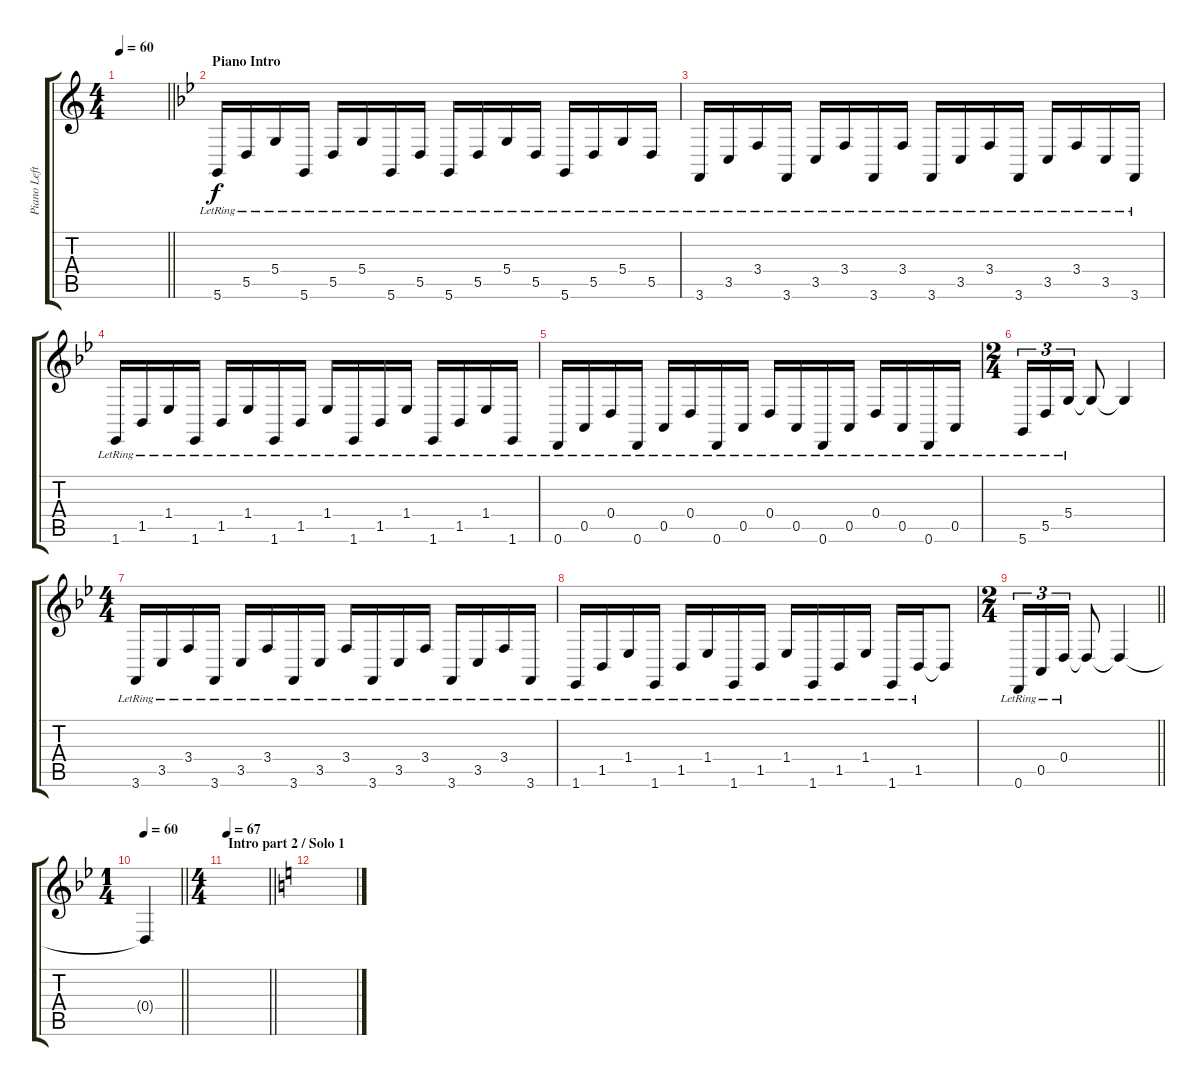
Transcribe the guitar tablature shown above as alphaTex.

\track ("Piano Left" "Piano Left") {instrument acousticgrandpiano}
\staff {score tabs}
\tuning (E4 B3 G3 D3 A2 D2) {hide}
\ts (4 4)
\tempo 60
\clef g2
\barLineRight lightlight
\ks c
|
\section ("" "Piano Intro")
\ks bb
5.6{lr}.16 5.5{lr}.16 5.4{lr}.16 5.6{lr}.16 5.5{lr}.16 5.4{lr}.16 5.6{lr}.16 5.5{lr}.16 5.6{lr}.16 5.5{lr}.16 5.4{lr}.16 5.5{lr}.16 5.6{lr}.16 5.5{lr}.16 5.4{lr}.16 5.5{lr}.16 |
3.6{lr}.16 3.5{lr}.16 3.4{lr}.16 3.6{lr}.16 3.5{lr}.16 3.4{lr}.16 3.6{lr}.16 3.4{lr}.16 3.6{lr}.16 3.5{lr}.16 3.4{lr}.16 3.6{lr}.16 3.5{lr}.16 3.4{lr}.16 3.5{lr}.16 3.6{lr}.16 |
1.6{lr}.16{dy f} 1.5{lr}.16 1.4{lr}.16 1.6{lr}.16 1.5{lr}.16 1.4{lr}.16 1.6{lr}.16 1.5{lr}.16 1.4{lr}.16 1.6{lr}.16 1.5{lr}.16 1.4{lr}.16 1.6{lr}.16 1.5{lr}.16 1.4{lr}.16 1.6{lr}.16 |
0.6{lr}.16 0.5{lr}.16 0.4{lr}.16 0.6{lr}.16 0.5{lr}.16 0.4{lr}.16 0.6{lr}.16 0.5{lr}.16 0.4{lr}.16 0.5{lr}.16 0.6{lr}.16 0.5{lr}.16 0.4{lr}.16 0.5{lr}.16 0.6{lr}.16 0.5{lr}.16 |
\ts (2 4)
5.6{lr}.16{tu (3 2)} 5.5{lr}.16{tu (3 2)} 5.4{lr}.16{tu (3 2)} 5.4{t}.8 5.4{t}.4 |
\ts (4 4)
3.6{lr}.16 3.5{lr}.16 3.4{lr}.16 3.6{lr}.16 3.5{lr}.16 3.4{lr}.16 3.6{lr}.16 3.5{lr}.16 3.4{lr}.16 3.6{lr}.16 3.5{lr}.16 3.4{lr}.16 3.6{lr}.16 3.5{lr}.16 3.4{lr}.16 3.6{lr}.16 |
1.6{lr}.16 1.5{lr}.16 1.4{lr}.16 1.6{lr}.16 1.5{lr}.16 1.4{lr}.16 1.6{lr}.16 1.5{lr}.16 1.4{lr}.16 1.6{lr}.16 1.5{lr}.16 1.4{lr}.16 1.6{lr}.16 1.5{lr}.16 1.5{t}.8 |
\ts (2 4)
\barLineRight lightlight
0.6{lr}.16{tu (3 2)} 0.5{lr}.16{tu (3 2)} 0.4{lr}.16{tu (3 2)} 0.4{t}.8 0.4{t}.4 |
\ts (1 4)
\tempo 67
\tempo 60
\barLineRight lightlight
0.4{t}.4 |
\ts (4 4)
\section ("" "Intro part 2 / Solo 1")
\tempo 67
\barLineRight lightlight
|
\ks c
